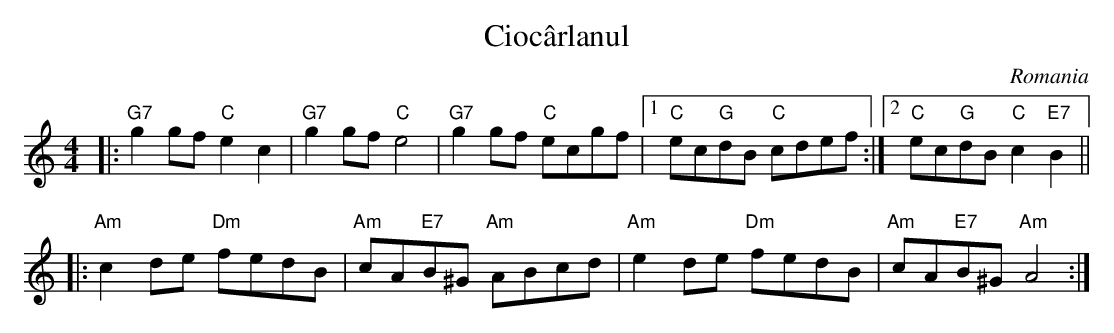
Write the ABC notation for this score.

X:1
T: Cioc\^arlanul
O: Romania
M: 4/4
L: 1/8
K: C
|: "G7"g2gf "C"e2c2 | "G7"g2gf "C"e4 \
|  "G7"g2gf "C"ecgf |1 "C"ec"G"dB "C"cdef :|2 "C"ec"G"dB "C"c2"E7"B2 ||
|: "Am"c2de "Dm"fedB | "Am"cA"E7"B^G "Am"ABcd \
|  "Am"e2de "Dm"fedB | "Am"cA"E7"B^G "Am"A4 :|
